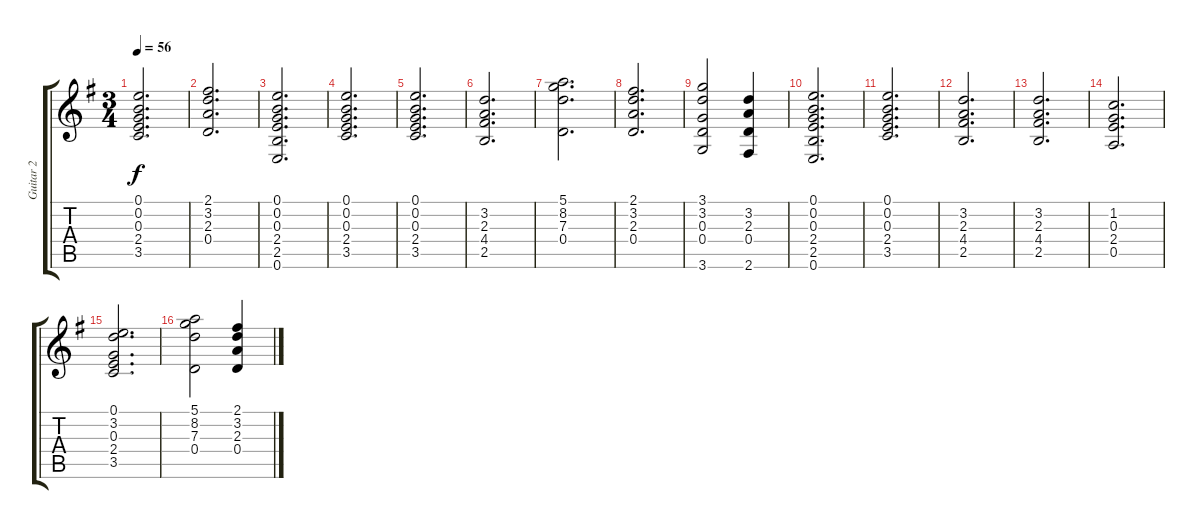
\track ("Guitar 2" "Guitar 2") {instrument acousticguitarsteel}
\staff {score tabs}
\tuning (E4 B3 G3 D3 A2 E2) {hide}
\ts (3 4)
\tempo 56
\clef g2
\ks g
(0.1 0.2 0.3 2.4 3.5).2{d dy f} |
(2.1 3.2 2.3 0.4).2{d} |
(0.1 0.2 0.3 2.4 2.5 0.6).2{d} |
(0.1 0.2 0.3 2.4 3.5).2{d} |
(0.1 0.2 0.3 2.4 3.5).2{d} |
(3.2 2.3 4.4 2.5).2{d} |
(5.1 8.2 7.3 0.4).2{d} |
(2.1 3.2 2.3 0.4).2{d} |
(3.1 3.2 0.3 0.4 3.6).2 (3.2 2.3 0.4 2.6).4 |
(0.1 0.2 0.3 2.4 2.5 0.6).2{d} |
(0.1 0.2 0.3 2.4 3.5).2{d} |
(3.2 2.3 4.4 2.5).2{d} |
(3.2 2.3 4.4 2.5).2{d} |
(1.2 0.3 2.4 0.5).2{d} |
(0.1 3.2 0.3 2.4 3.5).2{d} |
(5.1 8.2 7.3 0.4).2 (2.1 3.2 2.3 0.4).4
